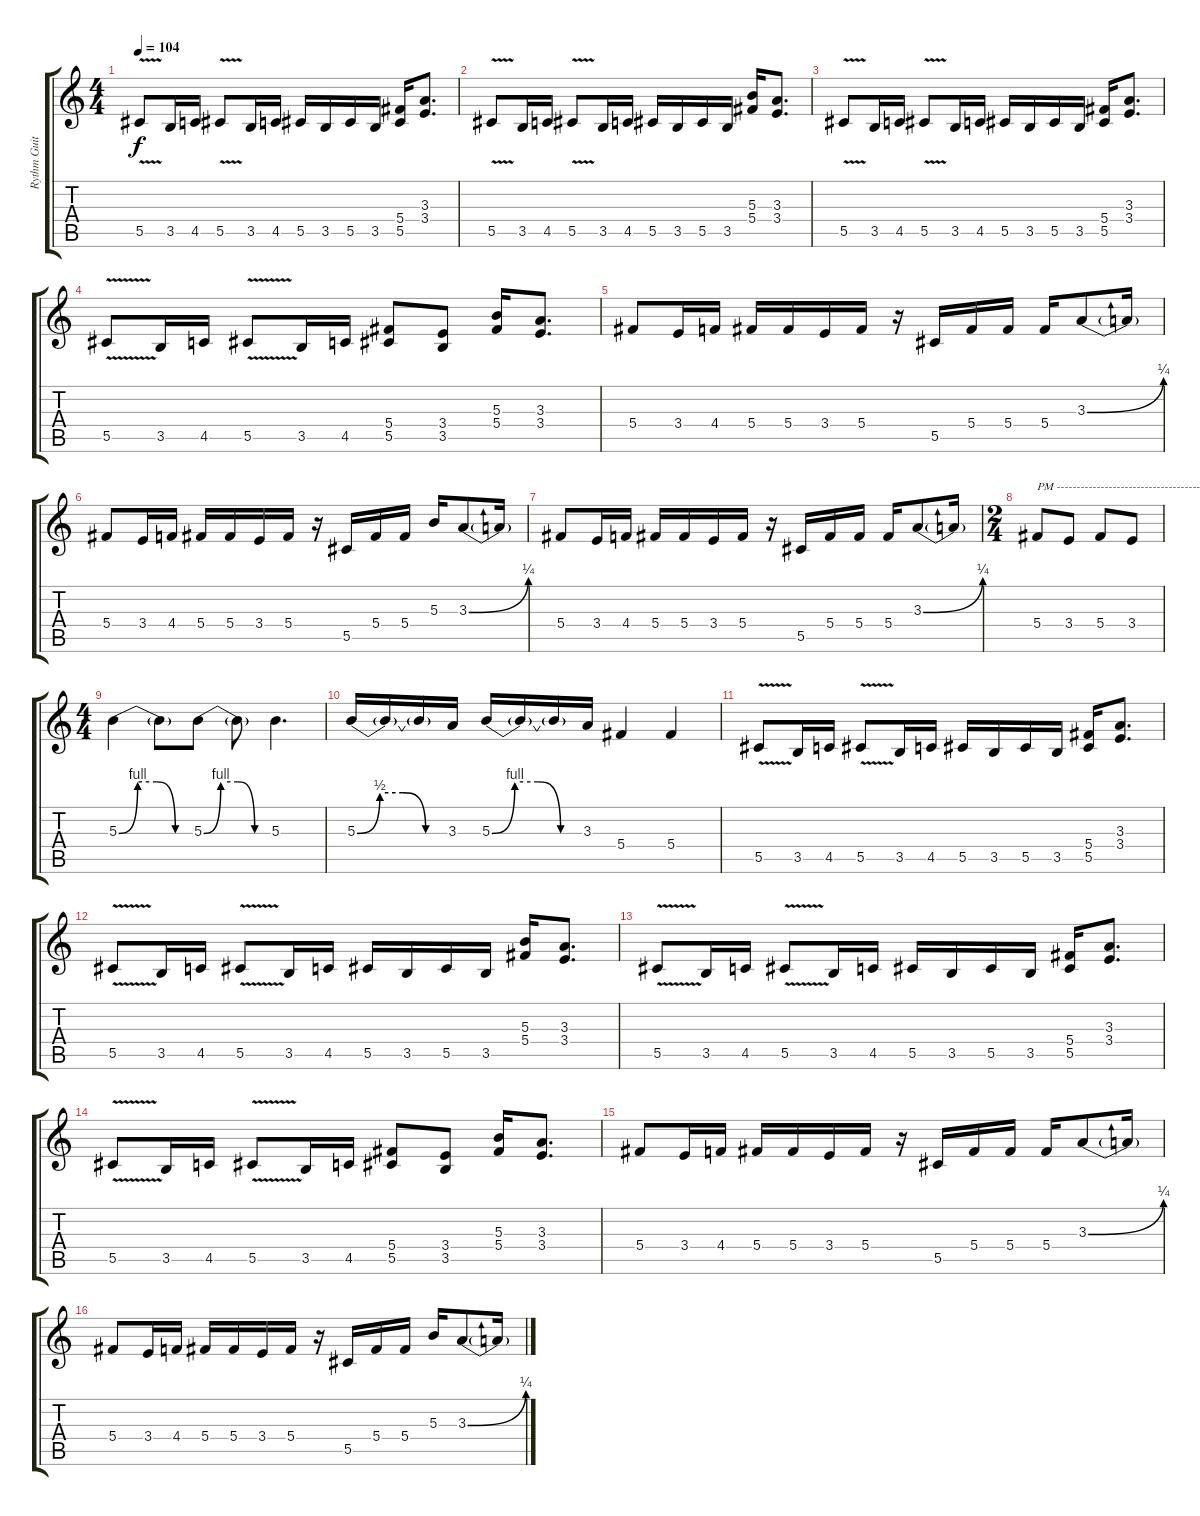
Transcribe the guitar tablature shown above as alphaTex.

\track ("Rythm Guitar 2" "Rythm Guit") {instrument distortionguitar}
\staff {score tabs}
\tuning (Eb4 Bb3 Gb3 Db3 Ab2 Eb2) {hide}
\ts (4 4)
\tempo 104
\clef g2
\ks c
5.5{v}.8{dy f} 3.5.16 4.5.16 5.5{v}.8 3.5.16 4.5.16 5.5.16 3.5.16 5.5.16 3.5.16 (5.4 5.5).16 (3.3 3.4).8{d} |
5.5{v}.8 3.5.16 4.5.16 5.5{v}.8 3.5.16 4.5.16 5.5.16 3.5.16 5.5.16 3.5.16 (5.3 5.4).16 (3.3 3.4).8{d} |
5.5{v}.8 3.5.16 4.5.16 5.5{v}.8 3.5.16 4.5.16 5.5.16 3.5.16 5.5.16 3.5.16 (5.4 5.5).16 (3.3 3.4).8{d} |
5.5{v}.8 3.5.16 4.5.16 5.5{v}.8 3.5.16 4.5.16 (5.4 5.5).8 (3.4 3.5).8 (5.3 5.4).16 (3.3 3.4).8{d} |
5.4.8 3.4.16 4.4.16 5.4.16 5.4.16 3.4.16 5.4.16 r.16 5.5.16 5.4.16 5.4.16 5.4.16 3.3{be (bend 0 0 60 1)}.8 3.3{t}.16 |
5.4.8 3.4.16 4.4.16 5.4.16 5.4.16 3.4.16 5.4.16 r.16 5.5.16 5.4.16 5.4.16 5.3.16 3.3{be (bend 0 0 60 1)}.8 3.3{t}.16 |
5.4.8 3.4.16 4.4.16 5.4.16 5.4.16 3.4.16 5.4.16 r.16 5.5.16 5.4.16 5.4.16 5.4.16 3.3{be (bend 0 0 60 1)}.8 3.3{t}.16 |
\ts (2 4)
5.4.8{txt "PM -------------------------------------"} 3.4.8 5.4.8 3.4.8 |
\ts (4 4)
5.3{be (custom 0 0 15 4 30 4 45 0 60 0)}.4 5.3{t}.8 5.3{be (custom 0 0 15 4 30 4 45 0 60 0)}.8 5.3{t}.8 5.3.4{d} |
5.3{be (custom 0 0 15 2 30 2 45 0 60 0)}.16 5.3{t}.16 5.3{t}.16 3.3.16 5.3{be (custom 0 0 15 4 30 4 45 0 60 0)}.16 5.3{t}.16 5.3{t}.16 3.3.16 5.4.4 5.4.4 |
5.5{v}.8 3.5.16 4.5.16 5.5{v}.8 3.5.16 4.5.16 5.5.16 3.5.16 5.5.16 3.5.16 (5.4 5.5).16 (3.3 3.4).8{d} |
5.5{v}.8 3.5.16 4.5.16 5.5{v}.8 3.5.16 4.5.16 5.5.16 3.5.16 5.5.16 3.5.16 (5.3 5.4).16 (3.3 3.4).8{d} |
5.5{v}.8 3.5.16 4.5.16 5.5{v}.8 3.5.16 4.5.16 5.5.16 3.5.16 5.5.16 3.5.16 (5.4 5.5).16 (3.3 3.4).8{d} |
5.5{v}.8 3.5.16 4.5.16 5.5{v}.8 3.5.16 4.5.16 (5.4 5.5).8 (3.4 3.5).8 (5.3 5.4).16 (3.3 3.4).8{d} |
5.4.8 3.4.16 4.4.16 5.4.16 5.4.16 3.4.16 5.4.16 r.16 5.5.16 5.4.16 5.4.16 5.4.16 3.3{be (bend 0 0 60 1)}.8 3.3{t}.16 |
5.4.8 3.4.16 4.4.16 5.4.16 5.4.16 3.4.16 5.4.16 r.16 5.5.16 5.4.16 5.4.16 5.3.16 3.3{be (bend 0 0 60 1)}.8 3.3{t}.16
